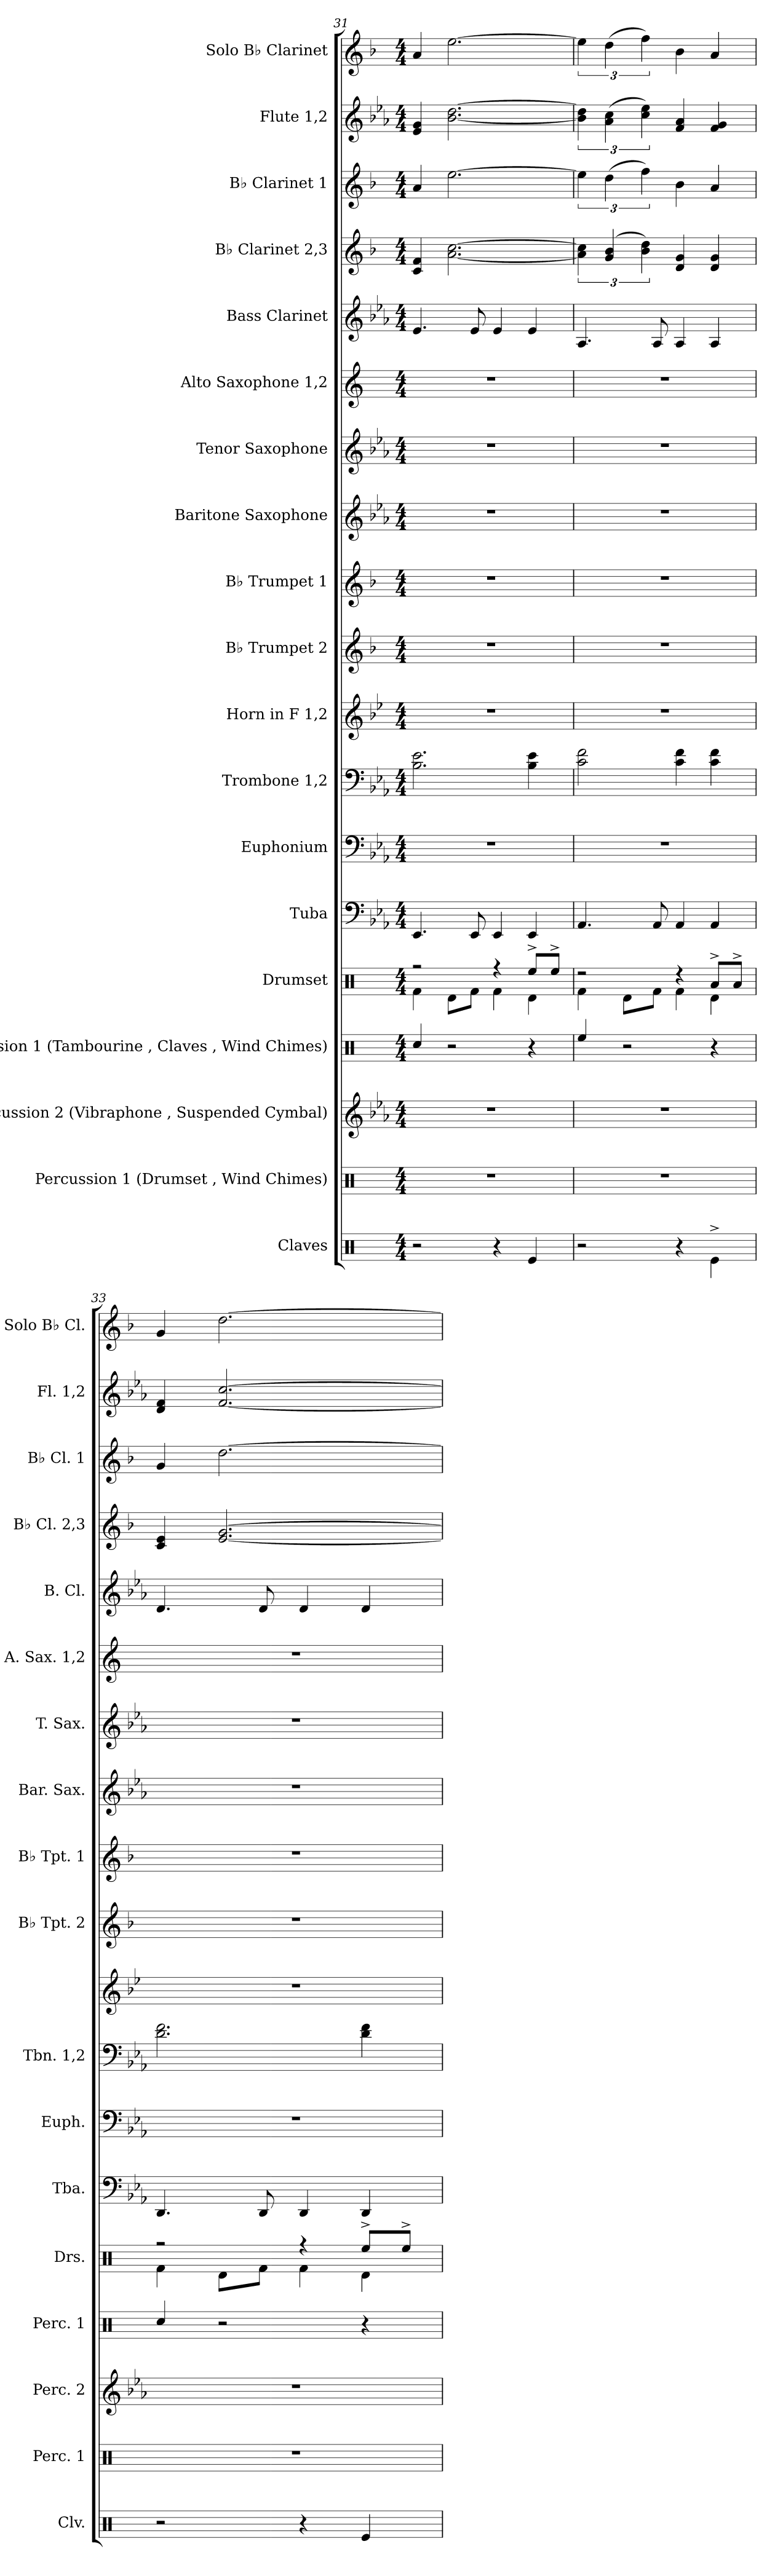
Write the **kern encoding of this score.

**kern	**kern	**kern	**kern	**kern	**kern	**kern	**kern	**kern	**kern	**kern	**kern	**kern	**kern	**kern	**kern	**kern	**kern	**kern
*part19	*part18	*part17	*part16	*part15	*part14	*part13	*part12	*part11	*part10	*part9	*part8	*part7	*part6	*part5	*part4	*part3	*part2	*part1
*staff19	*staff18	*staff17	*staff16	*staff15	*staff14	*staff13	*staff12	*staff11	*staff10	*staff9	*staff8	*staff7	*staff6	*staff5	*staff4	*staff3	*staff2	*staff1
*I"Claves	*I"Percussion 1 (Drumset , Wind Chimes)	*I"Percussion 2 (Vibraphone , Suspended Cymbal)	*I"Percussion 1 (Tambourine , Claves , Wind Chimes)	*I"Drumset	*I"Tuba	*I"Euphonium	*I"Trombone 1,2	*I"Horn in F 1,2	*I"B♭ Trumpet 2	*I"B♭ Trumpet 1	*I"Baritone Saxophone	*I"Tenor Saxophone	*I"Alto Saxophone 1,2	*I"Bass Clarinet	*I"B♭ Clarinet 2,3	*I"B♭ Clarinet 1	*I"Flute 1,2	*I"Solo B♭ Clarinet
*I'Clv.	*I'Perc. 1	*I'Perc. 2	*I'Perc. 1	*I'Drs.	*I'Tba.	*I'Euph.	*I'Tbn. 1,2	*	*I'B♭ Tpt. 2	*I'B♭ Tpt. 1	*I'Bar. Sax.	*I'T. Sax.	*I'A. Sax. 1,2	*I'B. Cl.	*I'B♭ Cl. 2,3	*I'B♭ Cl. 1	*I'Fl. 1,2	*I'Solo B♭ Cl.
!!LO:PB:g=z
*clefX	*clefX	*clefG2	*clefX	*clefX	*clefF4	*clefF4	*clefF4	*clefG2	*clefG2	*clefG2	*clefG2	*clefG2	*clefG2	*clefG2	*clefG2	*clefG2	*clefG2	*clefG2
*	*	*	*	*	*	*	*	*ITrd4c7	*ITrd1c2	*ITrd1c2	*ITrd12c21	*ITrd8c14	*ITrd5c9	*ITrd8c14	*ITrd1c2	*ITrd1c2	*	*ITrd1c2
*k[]	*k[]	*k[b-e-a-]	*k[]	*k[]	*k[b-e-a-]	*k[b-e-a-]	*k[b-e-a-]	*k[b-e-a-]	*k[b-e-a-]	*k[b-e-a-]	*k[b-e-a-]	*k[b-e-a-]	*k[b-e-a-]	*k[b-e-a-]	*k[b-e-a-]	*k[b-e-a-]	*k[b-e-a-]	*k[b-e-a-]
*M4/4	*M4/4	*M4/4	*M4/4	*M4/4	*M4/4	*M4/4	*M4/4	*M4/4	*M4/4	*M4/4	*M4/4	*M4/4	*M4/4	*M4/4	*M4/4	*M4/4	*M4/4	*M4/4
=31	=31	=31	=31	=31	=31	=31	=31	=31	=31	=31	=31	=31	=31	=31	=31	=31	=31	=31
*	*	*	*	*^	*	*	*	*	*	*	*	*	*	*	*	*	*	*
2r	1r	1r	4Rcc/	2r	4Rf\	4.EE-/	1r	2.B-\ 2.e-\	1r	1r	1r	1r	1r	1r	4.E-/	4B-/ 4e-/	4g/	4e-/ 4g/	4g/
.	.	.	2r	.	8Rd\L	.	.	.	.	.	.	.	.	.	.	[2.g\ [2.b-\	[2.dd\	[2.b-\ [2.dd\	[2.dd\
.	.	.	.	.	8Rf\J	8EE-/	.	.	.	.	.	.	.	.	8E-/	.	.	.	.
4r	.	.	.	4r	4Rf\	4EE-/	.	.	.	.	.	.	.	.	4E-/	.	.	.	.
4Re/	.	.	4r	8Ree^/L	4Rd\	4EE-/	.	4B-\ 4e-\	.	.	.	.	.	.	4E-/	.	.	.	.
.	.	.	.	8Ree^/J	.	.	.	.	.	.	.	.	.	.	.	.	.	.	.
=32	=32	=32	=32	=32	=32	=32	=32	=32	=32	=32	=32	=32	=32	=32	=32	=32	=32	=32	=32
2r	1r	1r	4Ree/	2r	4Rf\	4.AA-/	1r	2c\ 2f\	1r	1r	1r	1r	1r	1r	4.AA-/	6g\] 6b-\]	6dd\]	6b-\] 6dd\]	6dd\]
.	.	.	.	.	.	.	.	.	.	.	.	.	.	.	.	(6f/ 6a-/	(6cc\	(6a-\ 6cc\	(6cc\
.	.	.	2r	.	8Rd\L	.	.	.	.	.	.	.	.	.	.	.	.	.	.
.	.	.	.	.	.	.	.	.	.	.	.	.	.	.	.	6a-\ 6cc\)	6ee-\)	6cc\ 6ee-\)	6ee-\)
.	.	.	.	.	8Rf\J	8AA-/	.	.	.	.	.	.	.	.	8AA-/	.	.	.	.
4r	.	.	.	4r	4Rf\	4AA-/	.	4c\ 4f\	.	.	.	.	.	.	4AA-/	4c/ 4f/	4a-\	4f/ 4a-/	4a-\
4Re^\	.	.	4r	8Ra^/L	4Rd\	4AA-/	.	4c\ 4f\	.	.	.	.	.	.	4AA-/	4c/ 4f/	4g/	4f/ 4g/	4g/
.	.	.	.	8Ra^/J	.	.	.	.	.	.	.	.	.	.	.	.	.	.	.
=33	=33	=33	=33	=33	=33	=33	=33	=33	=33	=33	=33	=33	=33	=33	=33	=33	=33	=33	=33
2r	1r	1r	4Rcc/	2r	4Rf\	4.DD/	1r	2.d\ 2.f\	1r	1r	1r	1r	1r	1r	4.D/	4B-/ 4d/	4f/	4d/ 4f/	4f/
.	.	.	2r	.	8Rd\L	.	.	.	.	.	.	.	.	.	.	[2.d/ [2.f/	[2.cc\	[2.f/ [2.cc/	[2.cc\
.	.	.	.	.	8Rf\J	8DD/	.	.	.	.	.	.	.	.	8D/	.	.	.	.
4r	.	.	.	4r	4Rf\	4DD/	.	.	.	.	.	.	.	.	4D/	.	.	.	.
4Re/	.	.	4r	8Ree^/L	4Rd\	4DD/	.	4d\ 4f\	.	.	.	.	.	.	4D/	.	.	.	.
.	.	.	.	8Ree^/J	.	.	.	.	.	.	.	.	.	.	.	.	.	.	.
*	*	*	*	*v	*v	*	*	*	*	*	*	*	*	*	*	*	*	*	*
=	=	=	=	=	=	=	=	=	=	=	=	=	=	=	=	=	=	=
*-	*-	*-	*-	*-	*-	*-	*-	*-	*-	*-	*-	*-	*-	*-	*-	*-	*-	*-
